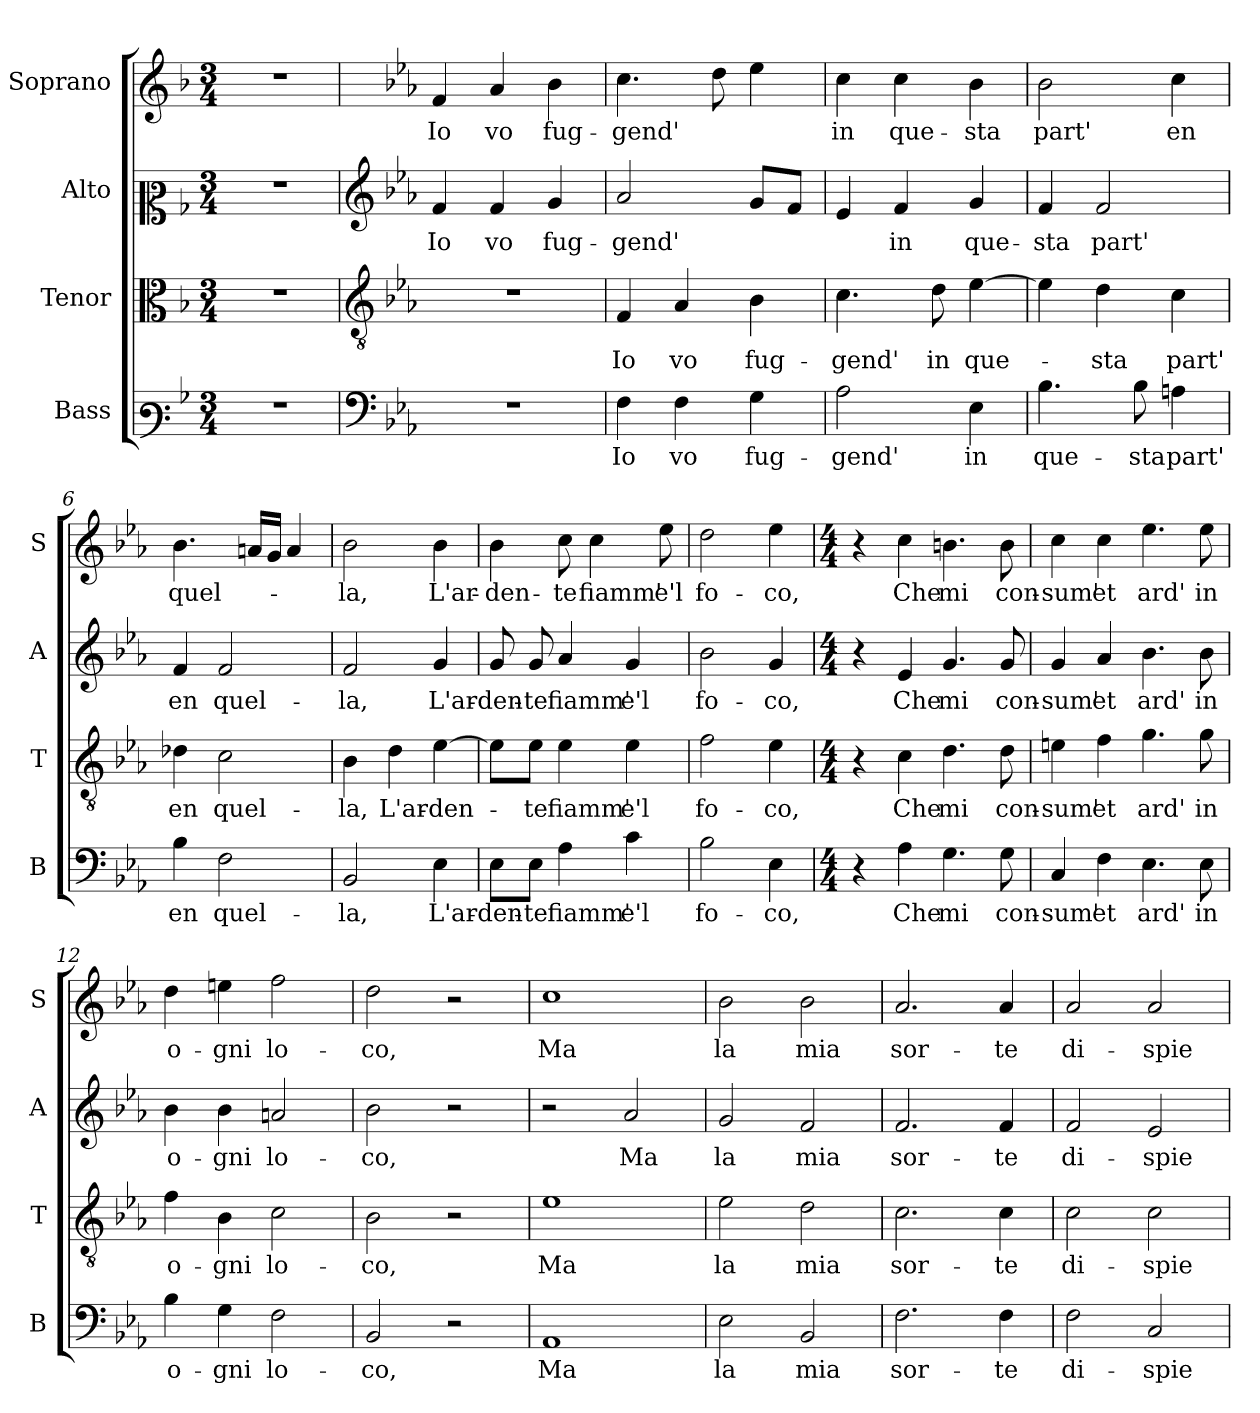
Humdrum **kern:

**kern	**text	**kern	**text	**kern	**text	**kern	**text
*part4	*part4	*part3	*part3	*part2	*part2	*part1	*part1
*staff4	*staff4	*staff3	*staff3	*staff2	*staff2	*staff1	*staff1
*I"Bass	*	*I"Tenor	*	*I"Alto	*	*I"Soprano	*
*I'B	*	*I'T	*	*I'A	*	*I'S	*
*clefF3	*	*clefC3	*	*clefC2	*	*clefG2	*
*k[b-]	*	*k[b-]	*	*k[b-]	*	*k[b-]	*
*F:	*	*F:	*	*F:	*	*F:	*
*M3/4	*	*M3/4	*	*M3/4	*	*M3/4	*
=1	=1	=1	=1	=1	=1	=1	=1
2.r	.	2.r	.	2.r	.	2.r	.
=2	=2	=2	=2	=2	=2	=2	=2
*clefF4	*	*clefGv2	*	*clefG2	*	*	*
*k[b-e-a-]	*	*k[b-e-a-]	*	*k[b-e-a-]	*	*k[b-e-a-]	*
*E-:	*	*E-:	*	*E-:	*	*E-:	*
!	!	!	!	!	!LO:LY:b	!	!LO:LY:b
2.r	.	2.r	.	4f/	Io	4f/	Io
!	!	!	!	!	!LO:LY:b	!	!LO:LY:b
.	.	.	.	4f/	vo	4a-/	vo
!	!	!	!	!	!LO:LY:b	!	!LO:LY:b
.	.	.	.	4g/	fug-	4b-\	fug-
=3	=3	=3	=3	=3	=3	=3	=3
!	!LO:LY:b	!	!LO:LY:b	!	!LO:LY:b	!	!LO:LY:b
4F\	Io	4F/	Io	2a-/	-gend'	4.cc\	-gend'
!	!LO:LY:b	!	!LO:LY:b	!	!	!	!
4F\	vo	4A-/	vo	.	.	.	.
.	.	.	.	.	.	8dd\	.
!	!LO:LY:b	!	!LO:LY:b	!	!	!	!
4G\	fug-	4B-\	fug-	8g/L	.	4ee-\	.
.	.	.	.	8f/J	.	.	.
=4	=4	=4	=4	=4	=4	=4	=4
!	!LO:LY:b	!	!LO:LY:b	!	!	!	!LO:LY:b
2A-\	-gend'	4.c\	-gend'	4e-/	.	4cc\	in
!	!	!	!	!	!LO:LY:b	!	!LO:LY:b
.	.	.	.	4f/	in	4cc\	que-
!	!	!	!LO:LY:b	!	!	!	!
.	.	8d\	in	.	.	.	.
!	!LO:LY:b	!	!LO:LY:b	!	!LO:LY:b	!	!LO:LY:b
4E-\	in	[4e-\	que-	4g/	que-	4b-\	-sta
=5	=5	=5	=5	=5	=5	=5	=5
!	!LO:LY:b	!	!	!	!LO:LY:b	!	!LO:LY:b
4.B-\	que-	4e-\]	.	4f/	-sta	2b-\	part'
!	!	!	!LO:LY:b	!	!LO:LY:b	!	!
.	.	4d\	-sta	2f/	part'	.	.
!	!LO:LY:b	!	!	!	!	!	!
8B-\	-sta	.	.	.	.	.	.
!	!LO:LY:b	!	!LO:LY:b	!	!	!	!LO:LY:b
4An\	part'	4c\	part'	.	.	4cc\	en
=6	=6	=6	=6	=6	=6	=6	=6
!	!LO:LY:b	!	!LO:LY:b	!	!LO:LY:b	!	!LO:LY:b
4B-\	en	4d-X\	en	4f/	en	4.b-\	quel-
!	!LO:LY:b	!	!LO:LY:b	!	!LO:LY:b	!	!
2F\	quel-	2c\	quel-	2f/	quel-	.	.
.	.	.	.	.	.	16an/LL	.
.	.	.	.	.	.	16g/JJ	.
.	.	.	.	.	.	4a/	.
=7	=7	=7	=7	=7	=7	=7	=7
!	!LO:LY:b	!	!LO:LY:b	!	!LO:LY:b	!	!LO:LY:b
2BB-/	-la,	4B-\	-la,	2f/	-la,	2b-\	-la,
!	!	!	!LO:LY:b	!	!	!	!
.	.	4d\	L'ar-	.	.	.	.
!	!LO:LY:b	!	!LO:LY:b	!	!LO:LY:b	!	!LO:LY:b
4E-\	L'ar-	[4e-\	-den-	4g/	L'ar-	4b-\	L'ar-
!!LO:LB:g=z
=8	=8	=8	=8	=8	=8	=8	=8
!	!LO:LY:b	!	!	!	!LO:LY:b	!	!LO:LY:b
8E-\L	-den-	8e-\L]	.	8g/	-den-	4b-\	-den-
!	!LO:LY:b	!	!LO:LY:b	!	!LO:LY:b	!	!
8E-\J	-te	8e-\J	-te	8g/	-te	.	.
!	!LO:LY:b	!	!LO:LY:b	!	!LO:LY:b	!	!LO:LY:b
4A-\	fiamm'	4e-\	fiamm'	4a-/	fiamm'	8cc\	-te
!	!	!	!	!	!	!	!LO:LY:b
.	.	.	.	.	.	4cc\	fiamm'
!	!LO:LY:b	!	!LO:LY:b	!	!LO:LY:b	!	!
4c\	e'l	4e-\	e'l	4g/	e'l	.	.
!	!	!	!	!	!	!	!LO:LY:b
.	.	.	.	.	.	8ee-\	e'l
=9	=9	=9	=9	=9	=9	=9	=9
!	!LO:LY:b	!	!LO:LY:b	!	!LO:LY:b	!	!LO:LY:b
2B-\	fo-	2f\	fo-	2b-\	fo-	2dd\	fo-
!	!LO:LY:b	!	!LO:LY:b	!	!LO:LY:b	!	!LO:LY:b
4E-\	-co,	4e-\	-co,	4g/	-co,	4ee-\	-co,
=10	=10	=10	=10	=10	=10	=10	=10
*M4/4	*	*M4/4	*	*M4/4	*	*M4/4	*
4r	.	4r	.	4r	.	4r	.
!	!LO:LY:b	!	!LO:LY:b	!	!LO:LY:b	!	!LO:LY:b
4A-\	Che	4c\	Che	4e-/	Che	4cc\	Che
!	!LO:LY:b	!	!LO:LY:b	!	!LO:LY:b	!	!LO:LY:b
4.G\	mi	4.d\	mi	4.g/	mi	4.bn\	mi
!	!LO:LY:b	!	!LO:LY:b	!	!LO:LY:b	!	!LO:LY:b
8G\	con-	8d\	con-	8g/	con-	8b\	con-
=11	=11	=11	=11	=11	=11	=11	=11
!	!LO:LY:b	!	!LO:LY:b	!	!LO:LY:b	!	!LO:LY:b
4C/	-sum'	4en\	-sum'	4g/	-sum'	4cc\	-sum'
!	!LO:LY:b	!	!LO:LY:b	!	!LO:LY:b	!	!LO:LY:b
4F\	et	4f\	et	4a-/	et	4cc\	et
!	!LO:LY:b	!	!LO:LY:b	!	!LO:LY:b	!	!LO:LY:b
4.E-\	ard'	4.g\	ard'	4.b-\	ard'	4.ee-\	ard'
!	!LO:LY:b	!	!LO:LY:b	!	!LO:LY:b	!	!LO:LY:b
8E-\	in	8g\	in	8b-\	in	8ee-\	in
=12	=12	=12	=12	=12	=12	=12	=12
!	!LO:LY:b	!	!LO:LY:b	!	!LO:LY:b	!	!LO:LY:b
4B-\	o-	4f\	o-	4b-\	o-	4dd\	o-
!	!LO:LY:b	!	!LO:LY:b	!	!LO:LY:b	!	!LO:LY:b
4G\	-gni	4B-\	-gni	4b-\	-gni	4een\	-gni
!	!LO:LY:b	!	!LO:LY:b	!	!LO:LY:b	!	!LO:LY:b
2F\	lo-	2c\	lo-	2an/	lo-	2ff\	lo-
=13	=13	=13	=13	=13	=13	=13	=13
!	!LO:LY:b	!	!LO:LY:b	!	!LO:LY:b	!	!LO:LY:b
2BB-/	-co,	2B-\	-co,	2b-\	-co,	2dd\	-co,
2r	.	2r	.	2r	.	2r	.
!!LO:PB:g=z
=14	=14	=14	=14	=14	=14	=14	=14
!	!LO:LY:b	!	!LO:LY:b	!	!	!	!LO:LY:b
1AA-	Ma	1e-	Ma	2r	.	1cc	Ma
!	!	!	!	!	!LO:LY:b	!	!
.	.	.	.	2a-/	Ma	.	.
=15	=15	=15	=15	=15	=15	=15	=15
!	!LO:LY:b	!	!LO:LY:b	!	!LO:LY:b	!	!LO:LY:b
2E-\	la	2e-\	la	2g/	la	2b-\	la
!	!LO:LY:b	!	!LO:LY:b	!	!LO:LY:b	!	!LO:LY:b
2BB-/	mia	2d\	mia	2f/	mia	2b-\	mia
=16	=16	=16	=16	=16	=16	=16	=16
!	!LO:LY:b	!	!LO:LY:b	!	!LO:LY:b	!	!LO:LY:b
2.F\	sor-	2.c\	sor-	2.f/	sor-	2.a-/	sor-
!	!LO:LY:b	!	!LO:LY:b	!	!LO:LY:b	!	!LO:LY:b
4F\	-te	4c\	-te	4f/	-te	4a-/	-te
=17	=17	=17	=17	=17	=17	=17	=17
!	!LO:LY:b	!	!LO:LY:b	!	!LO:LY:b	!	!LO:LY:b
2F\	di-	2c\	di-	2f/	di-	2a-/	di-
!	!LO:LY:b	!	!LO:LY:b	!	!LO:LY:b	!	!LO:LY:b
2C/	-spie-	2c\	-spie-	2e-/	-spie-	2a-/	-spie-
=	=	=	=	=	=	=	=
*-	*-	*-	*-	*-	*-	*-	*-
